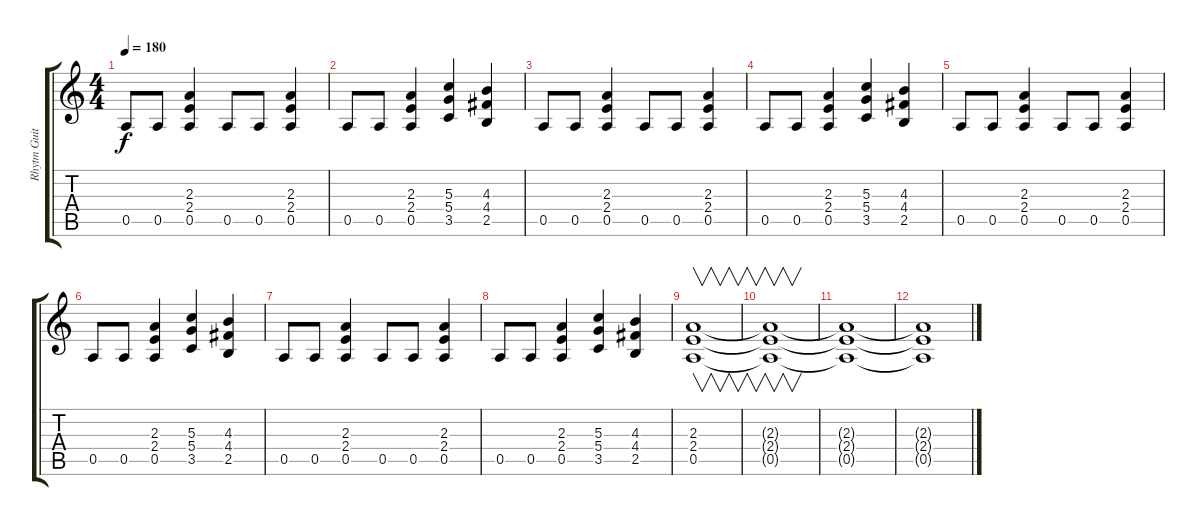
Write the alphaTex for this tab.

\track ("Rhytm Guitar" "Rhytm Guit") {instrument distortionguitar}
\staff {score tabs}
\tuning (E4 B3 G3 D3 A2 E2) {hide}
\ts (4 4)
\tempo 180
\clef g2
\ks c
0.5.8{dy f} 0.5.8 (2.3 2.4 0.5).4 0.5.8 0.5.8 (2.3 2.4 0.5).4 |
0.5.8 0.5.8 (2.3 2.4 0.5).4 (5.3 5.4 3.5).4 (4.3 4.4 2.5).4 |
0.5.8 0.5.8 (2.3 2.4 0.5).4 0.5.8 0.5.8 (2.3 2.4 0.5).4 |
0.5.8 0.5.8 (2.3 2.4 0.5).4 (5.3 5.4 3.5).4 (4.3 4.4 2.5).4 |
0.5.8 0.5.8 (2.3 2.4 0.5).4 0.5.8 0.5.8 (2.3 2.4 0.5).4 |
0.5.8 0.5.8 (2.3 2.4 0.5).4 (5.3 5.4 3.5).4 (4.3 4.4 2.5).4 |
0.5.8 0.5.8 (2.3 2.4 0.5).4 0.5.8 0.5.8 (2.3 2.4 0.5).4 |
0.5.8 0.5.8 (2.3 2.4 0.5).4 (5.3 5.4 3.5).4 (4.3 4.4 2.5).4 |
(2.3 2.4 0.5).1{v} |
(2.3{t} 2.4{t} 0.5{t}).1{v} |
(2.3{t} 2.4{t} 0.5{t}).1 |
(2.3{t} 2.4{t} 0.5{t}).1
